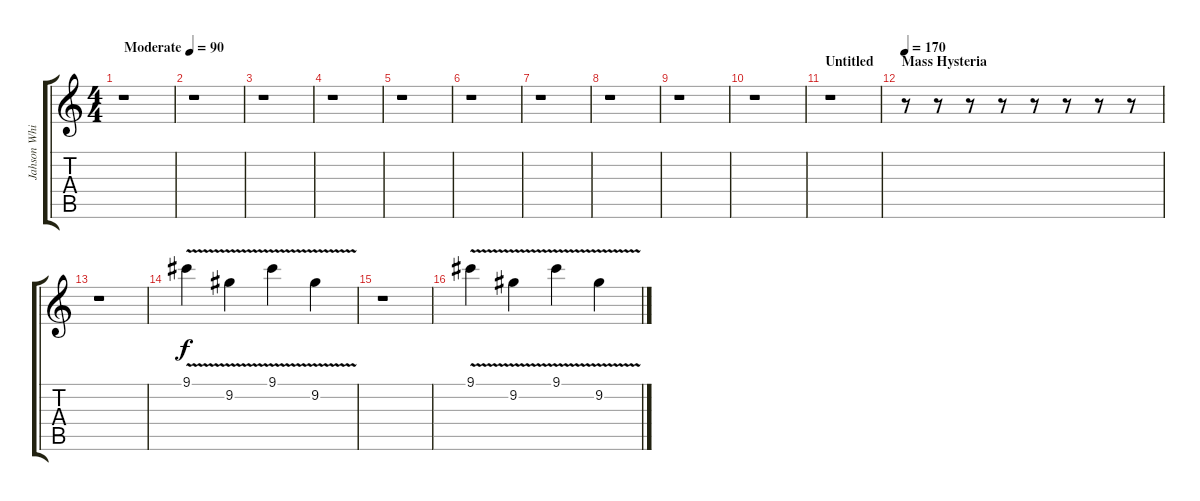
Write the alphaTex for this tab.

\track ("Jahson White" "Jahson Whi") {instrument distortionguitar}
\staff {score tabs}
\tuning (E4 B3 G3 D3 A2 E2) {hide}
\ts (4 4)
\tempo (90 "Moderate")
\clef g2
\ks c
r.1{dy f instrument distortionguitar} |
r.1 |
r.1 |
r.1 |
r.1 |
r.1 |
r.1 |
r.1 |
r.1 |
r.1 |
\section ("" "Untitled")
r.1 |
\section ("" "Mass Hysteria")
\tempo 170
r.8 r.8 r.8 r.8 r.8 r.8 r.8 r.8 |
r.1 |
9.1{v}.4 9.2{v}.4 9.1{v}.4 9.2{v}.4 |
r.1 |
9.1{v}.4 9.2{v}.4 9.1{v}.4 9.2{v}.4
